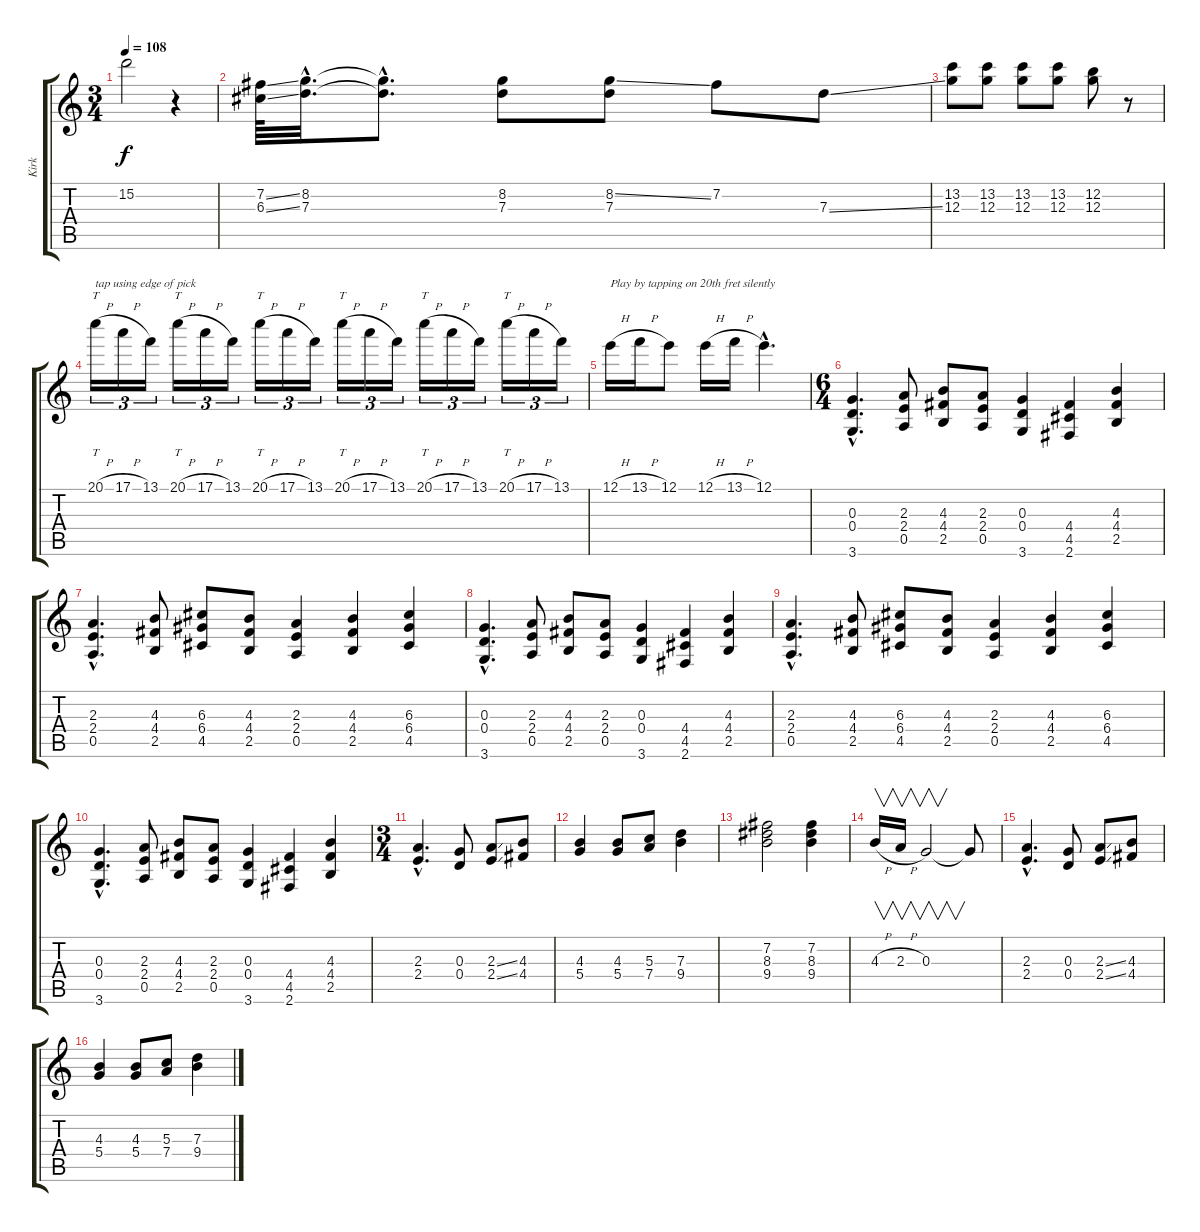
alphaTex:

\track ("Kirk" "Kirk") {instrument electricguitarclean}
\staff {score tabs}
\tuning (E4 B3 G3 D3 A2 E2) {hide}
\ts (3 4)
\tempo 108
\clef g2
\ks c
15.2{t}.2{dy f} r.4 |
(7.2{ss} 6.3{ss}).64 (8.2{hac} 7.3{hac}).32{d} (8.2{hac t} 7.3{hac t}).8{d} (8.2 7.3).8 (8.2{ss} 7.3).8 7.2.8 7.3{ss}.8 |
(13.2 12.3).8 (13.2 12.3).8 (13.2 12.3).8 (13.2 12.3).8 (12.2 12.3).8 r.8 |
20.1{h}.16{tt tu (3 2) txt "tap using edge of pick"} 17.1{h}.16{tu (3 2)} 13.1.16{tu (3 2)} 20.1{h}.16{tt tu (3 2)} 17.1{h}.16{tu (3 2)} 13.1.16{tu (3 2)} 20.1{h}.16{tt tu (3 2)} 17.1{h}.16{tu (3 2)} 13.1.16{tu (3 2)} 20.1{h}.16{tt tu (3 2)} 17.1{h}.16{tu (3 2)} 13.1.16{tu (3 2)} 20.1{h}.16{tt tu (3 2)} 17.1{h}.16{tu (3 2)} 13.1.16{tu (3 2)} 20.1{h}.16{tt tu (3 2)} 17.1{h}.16{tu (3 2)} 13.1.16{tu (3 2)} |
12.1{h}.16{txt "Play by tapping on 20th fret silently"} 13.1{h}.16 12.1.8 12.1{h}.16 13.1{h}.16 12.1{hac}.4{d} |
\ts (6 4)
(0.3{hac} 0.4{hac} 3.6{hac}).4{d instrument distortionguitar} (2.3 2.4 0.5).8 (4.3 4.4 2.5).8 (2.3 2.4 0.5).8 (0.3 0.4 3.6).4 (4.4 4.5 2.6).4 (4.3 4.4 2.5).4 |
(2.3{hac} 2.4{hac} 0.5{hac}).4{d} (4.3 4.4 2.5).8 (6.3 6.4 4.5).8 (4.3 4.4 2.5).8 (2.3 2.4 0.5).4 (4.3 4.4 2.5).4 (6.3 6.4 4.5).4 |
(0.3{hac} 0.4{hac} 3.6{hac}).4{d} (2.3 2.4 0.5).8 (4.3 4.4 2.5).8 (2.3 2.4 0.5).8 (0.3 0.4 3.6).4 (4.4 4.5 2.6).4 (4.3 4.4 2.5).4 |
(2.3{hac} 2.4{hac} 0.5{hac}).4{d} (4.3 4.4 2.5).8 (6.3 6.4 4.5).8 (4.3 4.4 2.5).8 (2.3 2.4 0.5).4 (4.3 4.4 2.5).4 (6.3 6.4 4.5).4 |
(0.3{hac} 0.4{hac} 3.6{hac}).4{d} (2.3 2.4 0.5).8 (4.3 4.4 2.5).8 (2.3 2.4 0.5).8 (0.3 0.4 3.6).4 (4.4 4.5 2.6).4 (4.3 4.4 2.5).4 |
\ts (3 4)
(2.3{hac} 2.4{hac}).4{d} (0.3 0.4).8 (2.3{ss} 2.4{ss}).8 (4.3 4.4).8 |
(4.3 5.4).4 (4.3 5.4).8 (5.3 7.4).8 (7.3 9.4).4 |
(7.2 8.3 9.4).2 (7.2 8.3 9.4).4 |
4.3{h}.16{v} 2.3{h}.16{v} 0.3.2{v} 0.3{t}.8 |
(2.3{hac} 2.4{hac}).4{d} (0.3 0.4).8 (2.3{ss} 2.4{ss}).8 (4.3 4.4).8 |
(4.3 5.4).4 (4.3 5.4).8 (5.3 7.4).8 (7.3 9.4).4
